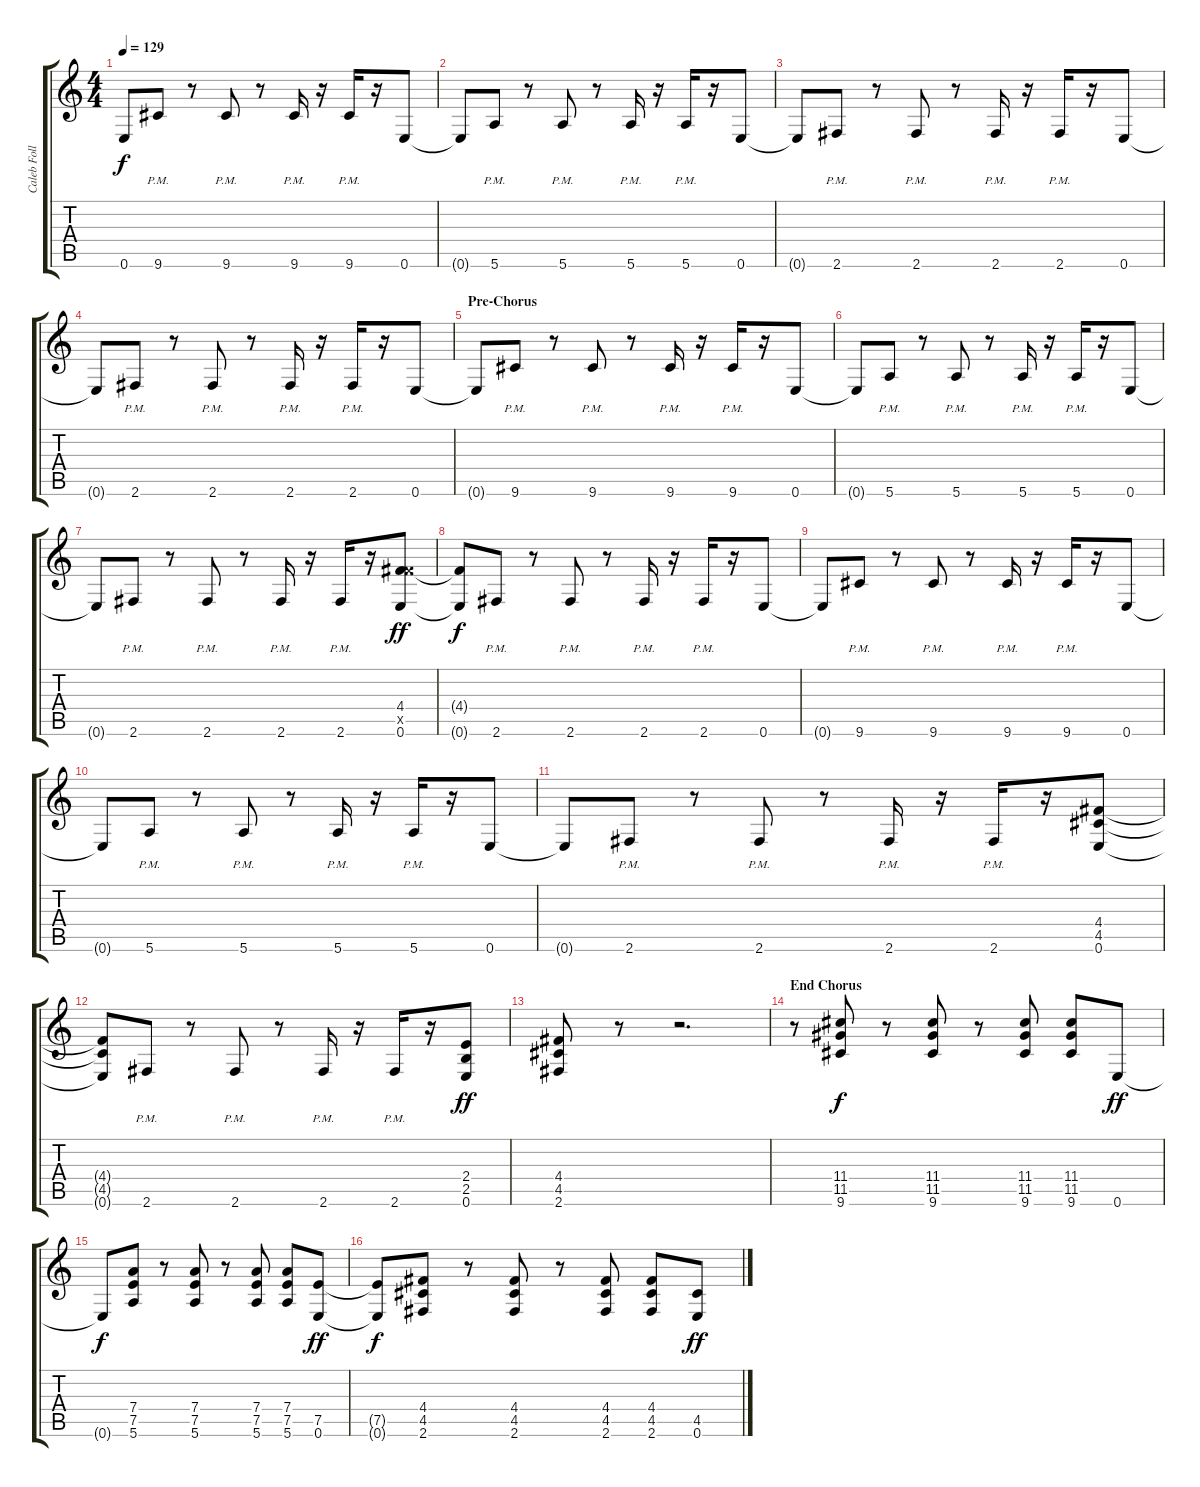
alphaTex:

\track ("Caleb Followill" "Caleb Foll") {instrument distortionguitar}
\staff {score tabs}
\tuning (E4 B3 G3 D3 A2 E2) {hide}
\ts (4 4)
\tempo 129
\clef g2
\ks c
0.6{t}.8{dy f} 9.6{pm}.8 r.8 9.6{pm}.8 r.8 9.6{pm}.16 r.16 9.6{pm}.16 r.16 0.6.8 |
0.6{t}.8 5.6{pm}.8 r.8 5.6{pm}.8 r.8 5.6{pm}.16 r.16 5.6{pm}.16 r.16 0.6.8 |
0.6{t}.8 2.6{pm}.8 r.8 2.6{pm}.8 r.8 2.6{pm}.16 r.16 2.6{pm}.16 r.16 0.6.8 |
0.6{t}.8 2.6{pm}.8 r.8 2.6{pm}.8 r.8 2.6{pm}.16 r.16 2.6{pm}.16 r.16 0.6.8 |
\section ("" "Pre-Chorus")
0.6{t}.8 9.6{pm}.8 r.8 9.6{pm}.8 r.8 9.6{pm}.16 r.16 9.6{pm}.16 r.16 0.6.8 |
0.6{t}.8 5.6{pm}.8 r.8 5.6{pm}.8 r.8 5.6{pm}.16 r.16 5.6{pm}.16 r.16 0.6.8 |
0.6{t}.8 2.6{pm}.8 r.8 2.6{pm}.8 r.8 2.6{pm}.16 r.16 2.6{pm}.16 r.16 (4.4 9.5{x} 0.6).8{dy ff} |
(4.4{t} 0.6{t}).8{dy f} 2.6{pm}.8 r.8 2.6{pm}.8 r.8 2.6{pm}.16 r.16 2.6{pm}.16 r.16 0.6.8 |
0.6{t}.8 9.6{pm}.8 r.8 9.6{pm}.8 r.8 9.6{pm}.16 r.16 9.6{pm}.16 r.16 0.6.8 |
0.6{t}.8 5.6{pm}.8 r.8 5.6{pm}.8 r.8 5.6{pm}.16 r.16 5.6{pm}.16 r.16 0.6.8 |
0.6{t}.8 2.6{pm}.8 r.8 2.6{pm}.8 r.8 2.6{pm}.16 r.16 2.6{pm}.16 r.16 (4.4 4.5 0.6).8 |
(4.4{t} 4.5{t} 0.6{t}).8 2.6{pm}.8 r.8 2.6{pm}.8 r.8 2.6{pm}.16 r.16 2.6{pm}.16 r.16 (2.4 2.5 0.6).8{dy ff} |
(4.4 4.5 2.6).8 r.8 r.2{d} |
\section ("" "End Chorus")
r.8 (11.4 11.5 9.6).8{dy f} r.8 (11.4 11.5 9.6).8 r.8 (11.4 11.5 9.6).8 (11.4 11.5 9.6).8 0.6.8{dy ff} |
0.6{t}.8{dy f} (7.4 7.5 5.6).8 r.8 (7.4 7.5 5.6).8 r.8 (7.4 7.5 5.6).8 (7.4 7.5 5.6).8 (7.5 0.6).8{dy ff} |
(7.5{t} 0.6{t}).8{dy f} (4.4 4.5 2.6).8 r.8 (4.4 4.5 2.6).8 r.8 (4.4 4.5 2.6).8 (4.4 4.5 2.6).8 (4.5 0.6).8{dy ff}
